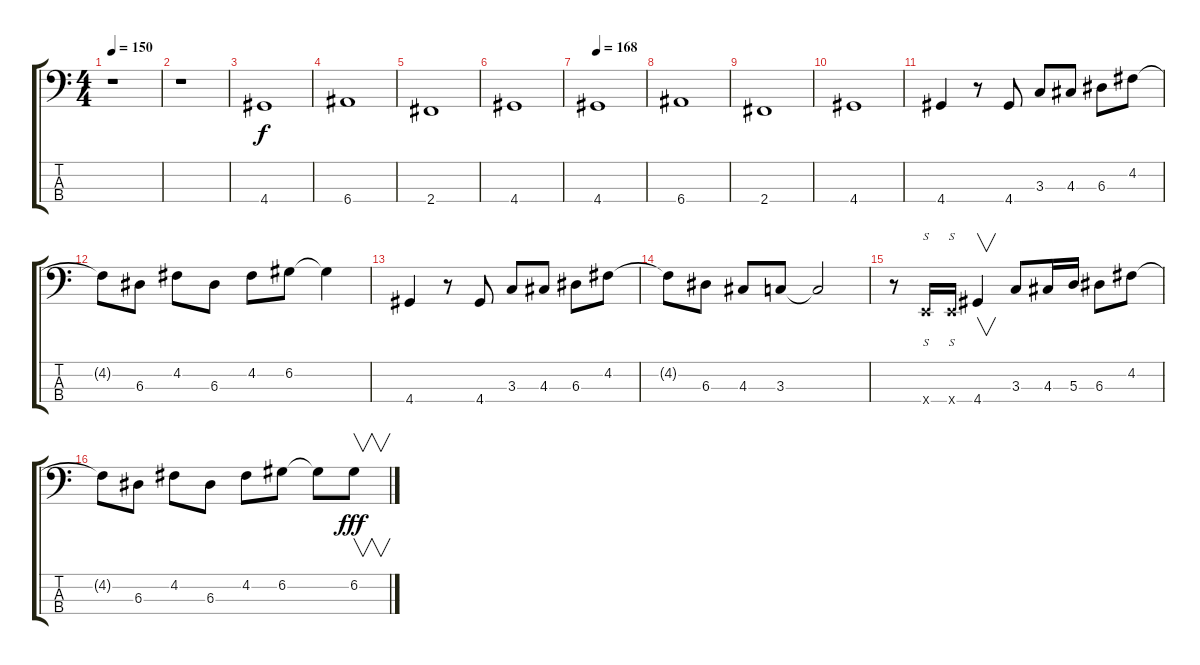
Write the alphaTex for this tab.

\track "" {instrument electricbassfinger}
\staff {score tabs}
\tuning (G2 D2 A1 E1) {hide}
\ts (4 4)
\tempo 150
\clef f4
\ks c
r.1{dy f} |
r.1 |
4.4.1 |
6.4.1 |
2.4.1 |
4.4.1 |
\tempo 168
4.4.1 |
6.4.1 |
2.4.1 |
4.4.1 |
4.4.4 r.8 4.4.8 3.3.8 4.3.8 6.3.8 4.2.8 |
4.2{t}.8 6.3.8 4.2.8 6.3.8 4.2.8 6.2.8 6.2{t}.4 |
4.4.4 r.8 4.4.8 3.3.8 4.3.8 6.3.8 4.2.8 |
4.2{t}.8 6.3.8 4.3.8 3.3.8 3.3{t}.2 |
r.8 0.4{x}.16{s} 0.4{x}.16{s} 4.4.4{v} 3.3.8 4.3.16 5.3.16 6.3.8 4.2.8 |
4.2{t}.8 6.3.8 4.2.8 6.3.8 4.2.8 6.2.8 6.2{t}.8 6.2.8{v dy fff}
